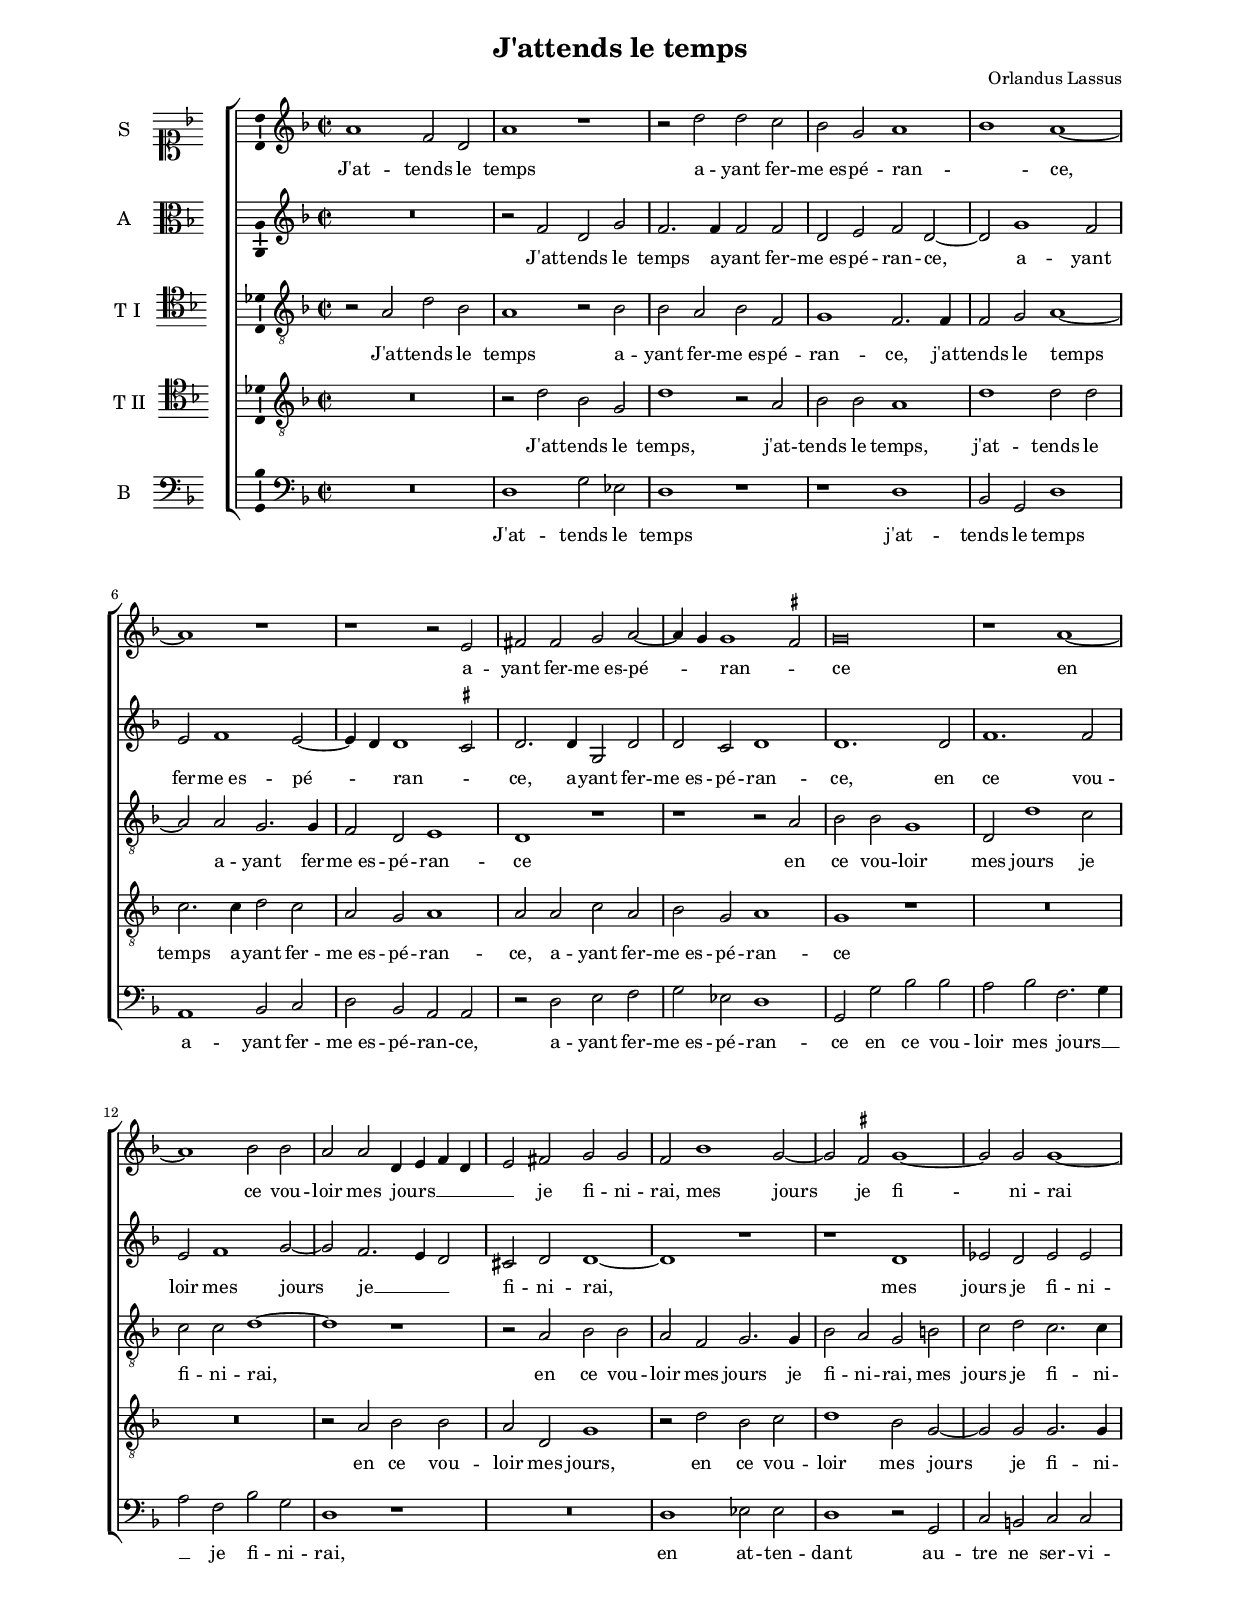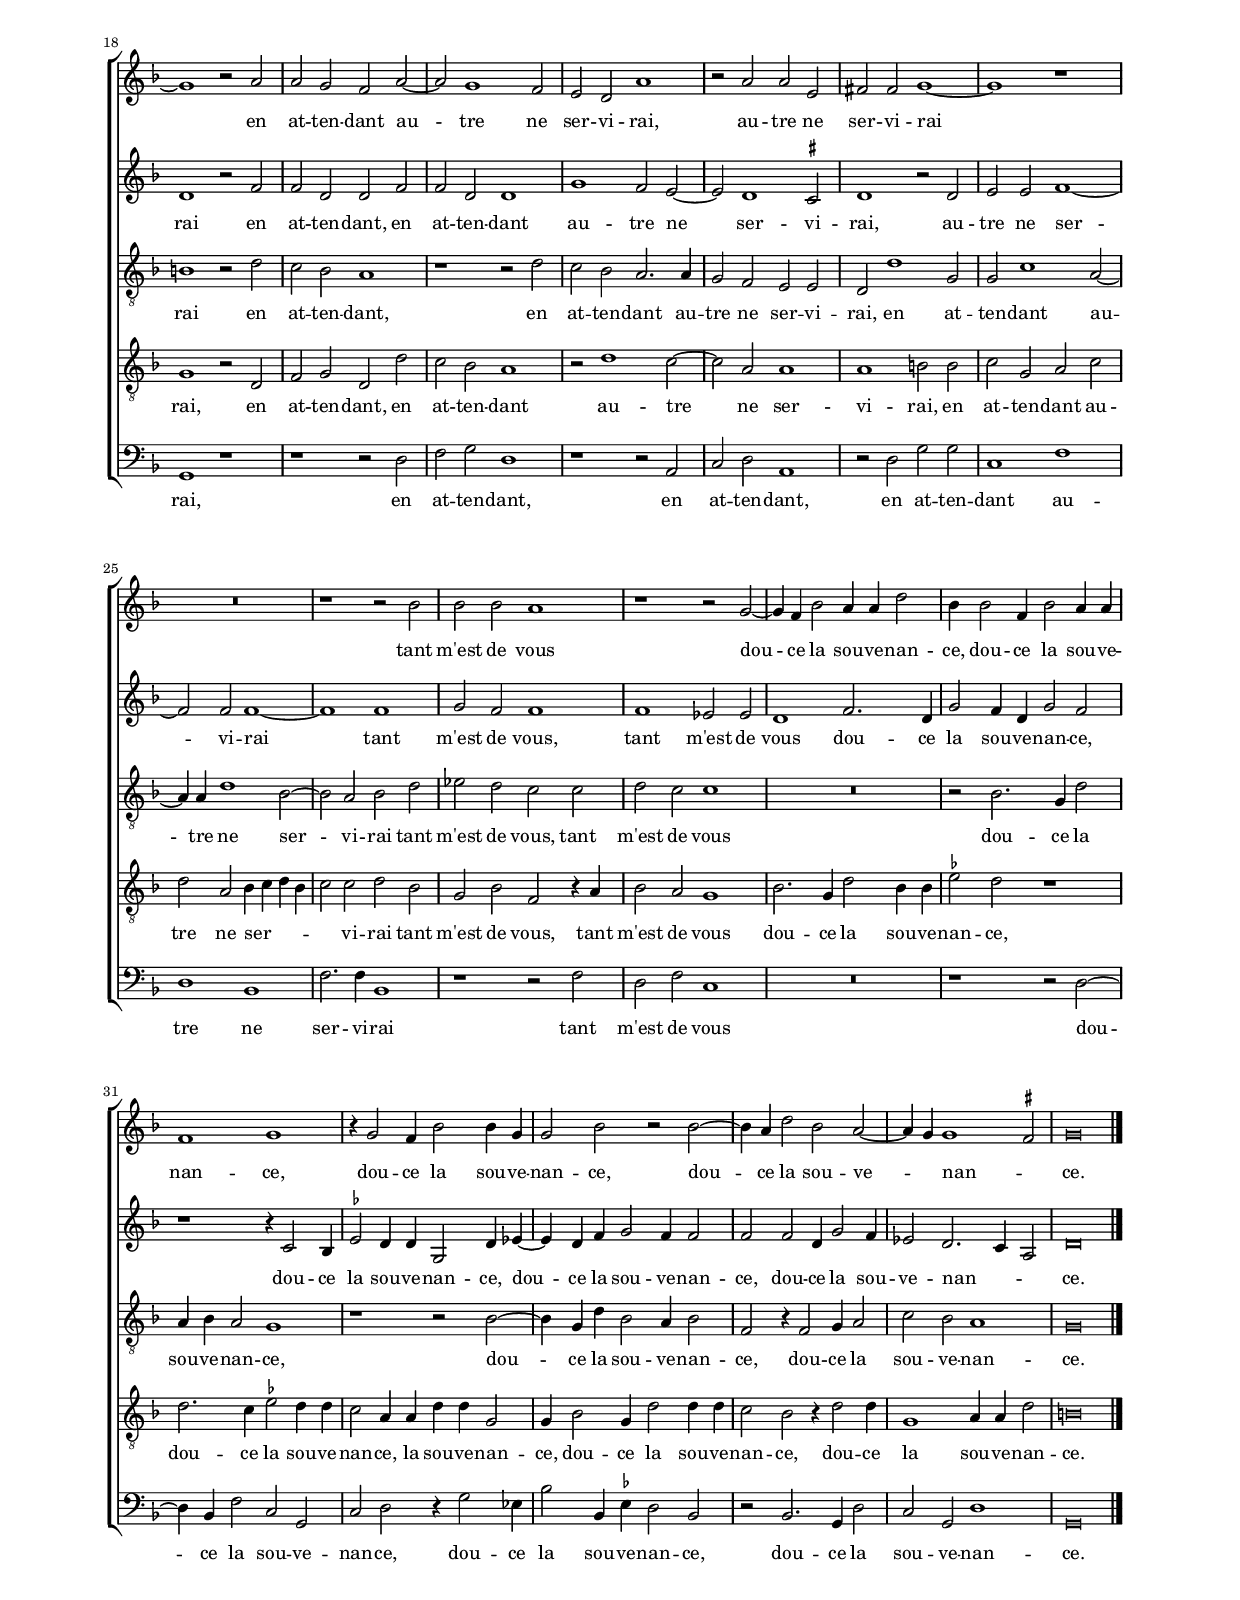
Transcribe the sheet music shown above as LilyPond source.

\header
{
  title="J'attends le temps"
  composer="Orlandus Lassus"
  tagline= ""
}

\version "2.24.3"
\include "deutsch.ly"
#(set-global-staff-size 15)
% #(set-default-paper-size "letter")
#(ly:set-option 'point-and-click #f)


\paper
	{
	top-margin = 1.8 \cm
	bottom-margin = 1.8 \cm
	left-margin = 2 \cm
	right-margin = 2 \cm
	ragged-bottom = ##f
	ragged-last-bottom = ##f
	print-page-number = ##f
	system-system-spacing = #'((basic-distance . 18) (minimum-distance . 14) (padding . 8) (strechability . 150))
	systems-per-page = 3
	page-count = 2
%	min-systems-per-page = 3
	markup-system-spacing.basic-distance = #12
%	print-all-headers = ##t
%	print-first-page-number = ##t
%	first-page-number = 1
	}

	
global = {
	\key f \major
	\time 2/2 \set Score.measureLength = #(ly:make-moment 2/1)
	\skip 1*2*36 \bar "|."
	}

	ficta = { \once \set suggestAccidentals = ##t }

	forget = #(define-music-function (music) (ly:music?) #{
		\accidentalStyle forget
		$music
		\accidentalStyle default
		#})


incipitcantus = \markup { \score {
	{
	\set Staff.instrumentName = \markup { \fontsize #1 "S" }
	\key f \major
	\clef soprano
	s4 \bar ""
	}
	\layout  {
	raggedright = ##t
	indent = 0.9 \cm
	line-width = 1.6\cm
	\context { \Staff \remove Time_signature_engraver }
	\override Staff.Clef.Y-extent = #'(0 . 0)
	}} \hspace #1 }

      
incipitaltus = \markup { \score {
	{
	\set Staff.instrumentName = \markup { \fontsize #1 "A" }
	\key f \major
	\clef alto
	s4 \bar ""
	}
	\layout  {
	raggedright = ##t
	indent = 0.9 \cm
	line-width = 1.6\cm
	\context { \Staff \remove Time_signature_engraver }
	\override Staff.Clef.Y-extent = #'(0 . 0)
	}} \hspace #1 }


incipittenor = \markup { \score {
	{
	\set Staff.instrumentName = \markup { \fontsize #1 "T I" }
	\key f \major
	\clef tenor
	s4 \bar ""
	}
	\layout  {
	raggedright = ##t
	indent = 0.9 \cm
	line-width = 1.6\cm
	\context { \Staff \remove Time_signature_engraver }
	\override Staff.Clef.Y-extent = #'(0 . 0)
	}} \hspace #1 }
      
      
incipitquintus = \markup { \score {
	{
	\set Staff.instrumentName = \markup { \fontsize #1 "T II" }
	\key f \major
	\clef tenor
	s4 \bar ""
	}
	\layout  {
	raggedright = ##t
	indent = 0.9 \cm
	line-width = 1.6\cm
	\context { \Staff \remove Time_signature_engraver }
	\override Staff.Clef.Y-extent = #'(0 . 0)
	}} \hspace #1 }
      
      
incipitbassus = \markup { \score {
	{
	\set Staff.instrumentName = \markup { \fontsize #1 "B" }
	\key f \major
	\clef bass
	s4 \bar ""
	}
	\layout  {
	raggedright = ##t
	indent = 0.9 \cm
	line-width = 1.6\cm
	\context { \Staff \remove Time_signature_engraver }
	\override Staff.Clef.Y-extent = #'(0 . 0)
	}} \hspace #1 }


cantus =  \relative c''
	{
	a1 f2 d
	a'1 r
	r2 d d c
	b2 g a1
%5
	b1 a~ |
	a1 r
	r1 r2 e
	fis2 fis g a~
	a4 g g1 \ficta fis2
%10
	g\breve |
	r1 a~
	a1 b2 b
	a2 a d,4 e f d
	e2 fis g g
%15
	f2 b1 g2~ |
	g2 \ficta fis g1~
	g2 g g1~
	g1 r2 a
	a2 g f a~ 
%20
	a2 g1 f2 |
	e2 d a'1
	r2 a a e
	fis2 fis g1~
	g1 r
%25
	R\breve |
	r1 r2 b
	b2 b a1
	r1 r2 g~
	g4 f b2 a4 a d2
%30
	b4 b2 f4 b2 a4 a |
	f1 g
	r4 g2 f4 b2 b4 g
	g2 b r b~
	b4 a d2 b a~
%35
	a4 g g1 \ficta fis2 |
	g\breve |
	}


altus =  \relative c'
	{
	R\breve
	r2 f d g
	f2. f4 f2 f
	d2 e f d~
%5
	d2 g1 f2 |	
	e2 f1 e2~
	e4 d d1 \ficta cis2
	d2. d4 g,2 d'
	d2 c d1
%10
	d1. d2 |
	f1. f2
	e2 f1 g2~
	g2 f2. e4 d2
	cis2 d d1~
%15
	d1 r |
	r1 d
	es2 d es es
	d1 r2 f
	f2 d d f
%20
	f2 d d1 |
	g1 f2 e~
	e2 d1 \ficta cis2
	d1 r2 d
	e2 e f1~
%25
	f2 f f1~ |
	f1 f
	g2 f f1
	f1 es2 es
	d1 f2. d4
%30
	g2 f4 d g2 f |
	r1 r4 c2 b4
	\ficta es2 d4 d g,2 d'4 es!~
	es4 d f g2 f4 f2
	f2 f d4 g2 f4
%35
	es2 d2. c4 a2 |
	d\breve |
	}


tenor =  \relative c'
	{
	r2 a d b
	a1 r2 b
	b2 a b f
	g1 f2. f4
%5
	f2 g a1~ |
	a2 a g2. g4
	f2 d e1
	d1 r
	r1 r2 a'
%10
	b2 b g1 |
	d2 d'1 c2
	c2 c d1~
	d1 r
	r2 a b b
%15
	a2 f g2. g4 |
	b2 a g h
	c2 d c2. c4
	h1 r2 d
	c2 b a1
%20
	r1 r2 d |
	c2 b a2. a4
	g2 f e e
	d2 d'1 g,2
	g2 c1 a2~
%25
	a4 a d1 b2~ |
	b2 a b d
	es2 d c c
	d2 c c1
	R\breve
%30
	r2 b2. g4 d'2 |
	a4 b a2 g1
	r1 r2 b~
	b4 g d' b2 a4 b2
	f2 r4 f2 g4 a2
%35
	c2 b a1 |
	g\breve |
	}


quintus  =  \relative c'
	{
	R\breve
	r2 d b g
	d'1 r2 a
	b2 b a1
%5
	d1 d2 d |
	c2. c4 d2 c
	a2 g a1
	a2 a c a
	b2 g a1
%10
	g1 r |
	R\breve
	R\breve
	r2 a b b
	a2 d, g1
%15
	r2 d' b c |
	d1 b2 g~
	g2 g g2. g4
	g1 r2 d
	f2 g d d'
%20
	c2 b a1 |
	r2 d1 c2~
	c2 a a1
	a1 h2 h
	c2 g a c
%25
	d2 a b4 c d b |
	c2 c d b
	g2 b f r4 a
	b2 a g1
	b2. g4 d'2 b4 b
%30
	\ficta es2 d r1 |
	d2. c4 \ficta es2 d4 d
	c2 a4 a d d g,2
	g4 b2 g4 d'2 d4 d
	c2 b r4 d2 d4
%35
	g,1 a4 a d2 |
	h\breve |
	}


bassus  =  \relative c
	{
	R\breve
	d1 g2 es
	d1 r
	r1 d
%5
	b2 g d'1 |
	a1 b2 c
	d2 b a a
	r2 d e f
	g2 es d1
%10
	g,2 g' b b |
	a2 b f2. g4
	a2 f b g
	d1 r
	R\breve
%15
	d1 es2 es |
	d1 r2 g,
	c2 h c c
	g1 r
	r1 r2 d'
%20
	f2 g d1 |
	r1 r2 a
	c2 d a1
	r2 d g g
	c,1 f
%25
	d1 b |
	f'2. f4 b,1
	r1 r2 f'
	d2 f c1
	R\breve
%30
	r1 r2 d~ |
	d4 b f'2 c g
	c2 d r4 g2 es4
	b'2 b,4 \ficta es d2 b
	r2 b2. g4 d'2
%35
	c2 g d'1 |
	g,\breve |
	}


lyricscantus = \lyricmode {
	J'at -- tends le temps a -- yant fer -- me_es -- pé -- ran -- _ ce,
	a -- yant fer -- me_es -- pé -- _ ran -- _ ce
	en ce vou -- loir mes jours __ _ _ _ _ je fi -- ni -- rai,
	mes jours je fi -- ni -- rai
	en at -- ten -- dant au -- tre ne ser -- vi -- rai,
	au -- tre ne ser -- vi -- rai
	tant m'est de vous dou -- ce la sou -- ve -- nan -- ce,
	dou -- ce la sou -- ve -- nan -- ce,
	dou -- ce la sou -- ve -- nan -- ce,
	dou -- ce la sou -- ve -- _ nan -- _ ce.
	}


lyricsaltus = \lyricmode {
	J'at -- tends le temps a -- yant fer -- me_es -- pé -- ran -- ce,
	a -- yant fer -- me_es -- pé -- _ ran -- _ ce,
	a -- yant fer -- me_es -- pé -- ran -- ce,
	en ce vou -- loir mes jours je __ _ _ fi -- ni -- rai,
	mes jours je fi -- ni -- rai
	en at -- ten -- dant,
	en at -- ten -- dant au -- tre ne ser -- vi -- rai,
	au -- tre ne ser -- vi -- rai
	tant m'est de vous,
	tant m'est de vous
	dou -- ce la sou -- ve -- nan -- ce,
	dou -- ce la sou -- ve -- nan -- ce,
	dou -- ce la sou -- ve -- nan -- ce,
	dou -- ce la sou -- ve -- nan -- _ _ ce.
	}


lyricstenor = \lyricmode {
	J'at -- tends le temps a -- yant fer -- me_es -- pé -- ran -- ce,
	j'at -- tends le temps a -- yant fer -- me_es -- pé -- ran -- ce
	en ce vou -- loir mes jours je fi -- ni -- rai,
	en ce vou -- loir mes jours je fi -- ni -- rai,
	mes jours je fi -- ni -- rai
	en at -- ten -- dant,
	en at -- ten -- dant au -- tre ne ser -- vi -- rai,
	en at -- ten -- dant au -- tre ne ser -- vi -- rai
	tant m'est de vous,
	tant m'est de vous
	dou -- ce la sou -- ve -- nan -- ce,
	dou -- ce la sou -- ve -- nan -- ce,
	dou -- ce la sou -- ve -- nan -- ce.
	}


lyricsquintus = \lyricmode {
	J'at -- tends le temps,
	j'at -- tends le temps,
	j'at -- tends le temps
	a -- yant fer -- me_es -- pé -- ran -- ce,
	a -- yant fer -- me_es -- pé -- ran -- ce
	en ce vou -- loir mes jours,
	en ce vou -- loir mes jours je fi -- ni -- rai,
	en at -- ten -- dant,
	en at -- ten -- dant au -- tre ne ser -- vi -- rai,
	en at -- ten -- dant au -- tre ne ser -- _ _ _ _ vi -- rai
	tant m'est de vous,
	tant m'est de vous
	dou -- ce la sou -- ve -- nan -- ce,
	dou -- ce la sou -- ve -- nan -- ce,
	la sou -- ve -- nan -- ce,
	dou -- ce la sou -- ve -- nan -- ce,
	dou -- ce la sou -- ve -- nan -- ce.
	}


lyricsbassus = \lyricmode {
	J'at -- tends le temps
	j'at -- tends le temps
	a -- yant fer -- me_es -- pé -- ran -- ce,
	a -- yant fer -- me_es -- pé -- ran -- ce
	en ce vou -- loir mes jours __ _ _ je fi -- ni -- rai,
	en at -- ten -- dant au -- tre ne ser -- vi -- rai,
	en at -- ten -- dant,
	en at -- ten -- dant,
	en at -- ten -- dant au -- tre ne ser -- vi -- rai
	tant m'est de vous
	dou -- ce la sou -- ve -- nan -- ce,
	dou -- ce la sou -- ve -- nan -- ce,
	dou -- ce la sou -- ve -- nan -- ce.
	}


\score
{  
	\transpose c c {
	\new ChoirStaff \with { \override StaffGrouper.staff-staff-spacing.basic-distance = #12 }
	<<

	\new Staff << \global
	\new Voice="v1" {
		\set Staff.instrumentName=\incipitcantus
%		\set Staff.instrumentName= "S"
		\set Staff.midiInstrument = "reed organ"
		\clef violin
		\cantus }
	\new Lyrics \lyricsto "v1" {\lyricscantus }
	>>


	\new Staff << \global
	\new Voice="v2" {
		\set Staff.instrumentName=\incipitaltus
%		\set Staff.instrumentName= "A"
		\set Staff.midiInstrument = "reed organ"
		\clef violin 
		\altus}
	\new Lyrics \lyricsto "v2" {\lyricsaltus }
	>>


	\new Staff << \global
	\new Voice="v3" {
		\set Staff.instrumentName=\incipittenor
%		\set Staff.instrumentName= "T"
		\set Staff.midiInstrument = "reed organ"
		\clef "G_8"
		\tenor }
	\new Lyrics \lyricsto "v3" {\lyricstenor }
	>>


	\new Staff << \global
	\new Voice="v5" {
		\set Staff.instrumentName=\incipitquintus
%		\set Staff.instrumentName= "Q"
		\set Staff.midiInstrument = "reed organ"
		\clef "G_8"
		\quintus}
	\new Lyrics \lyricsto "v5" {\lyricsquintus }
	>>


	\new Staff << \global
	\new Voice="v4" {
		\set Staff.instrumentName=\incipitbassus
%		\set Staff.instrumentName= "B"
		\set Staff.midiInstrument = "reed organ"
		\clef bass 
		\bassus }
	\new Lyrics \lyricsto "v4" {\lyricsbassus}
	>>

	>>
	} % transpose

	\layout
	{
	indent = 2\cm
	\context { \Lyrics \override VerticalAxisGroup.nonstaff-relatedstaff-spacing.padding = #1.4 }
%	\context { \Lyrics \override LyricText.font-size = #1 }
	\context { \Staff \override TimeSignature.break-visibility = #end-of-line-invisible }
	\context { \Staff \consists Ambitus_engraver }
	\context { \Score \override BarNumber.padding = #2 }
	\context { \Voice \override NoteHead.style = #'baroque }
	}

\midi
	{
	\tempo 2 = 90
	}

}


% EOF
